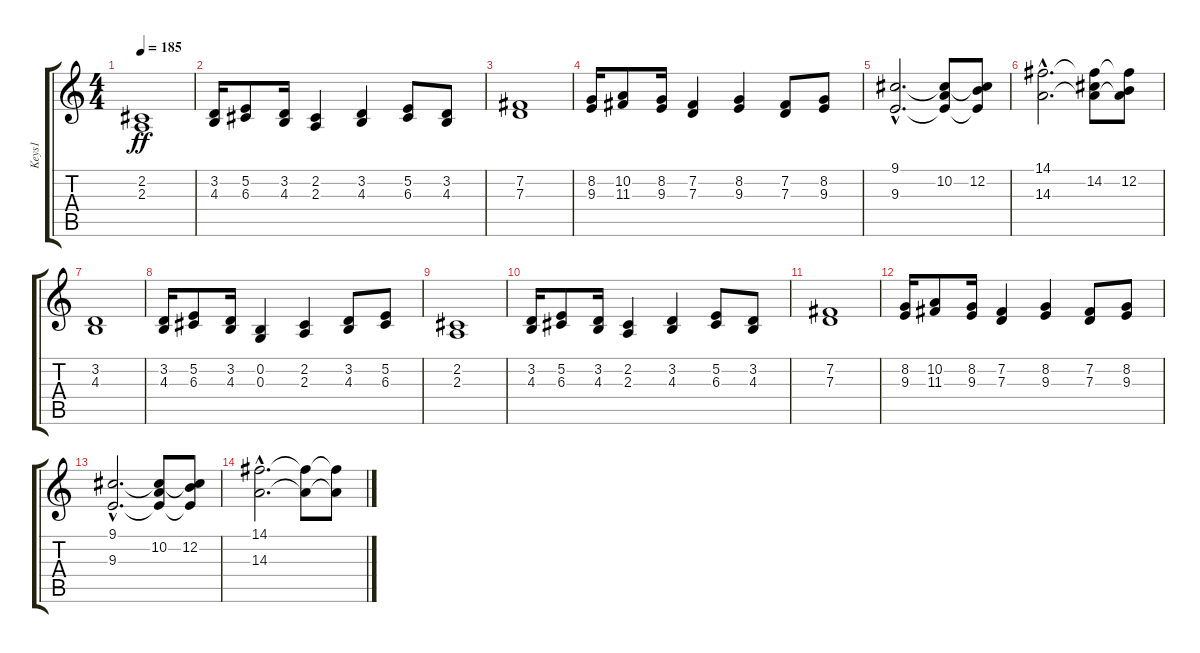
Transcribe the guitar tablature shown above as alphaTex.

\track ("Keys1" "Keys1") {instrument churchorgan}
\staff {score tabs}
\tuning (E4 B3 G3 D3 A2 E2) {hide}
\ts (4 4)
\tempo 185
\clef g2
\ks c
(2.2 2.3).1{dy ff} |
(3.2 4.3).16 (5.2 6.3).8 (3.2 4.3).16 (2.2 2.3).4 (3.2 4.3).4 (5.2 6.3).8 (3.2 4.3).8 |
(7.2 7.3).1 |
(8.2 9.3).16 (10.2 11.3).8 (8.2 9.3).16 (7.2 7.3).4 (8.2 9.3).4 (7.2 7.3).8 (8.2 9.3).8 |
(9.1{hac} 9.3{hac}).2{d} (9.1{t} 10.2 9.3{t}).8 (9.1{t} 12.2 9.3{t}).8 |
(14.1{hac} 14.3{hac}).2{d} (14.1{t} 14.2 14.3{t}).8 (14.1{t} 12.2 14.3{t}).8 |
(3.2 4.3).1 |
(3.2 4.3).16 (5.2 6.3).8 (3.2 4.3).16 (0.2 0.3).4 (2.2 2.3).4 (3.2 4.3).8 (5.2 6.3).8 |
(2.2 2.3).1 |
(3.2 4.3).16 (5.2 6.3).8 (3.2 4.3).16 (2.2 2.3).4 (3.2 4.3).4 (5.2 6.3).8 (3.2 4.3).8 |
(7.2 7.3).1 |
(8.2 9.3).16 (10.2 11.3).8 (8.2 9.3).16 (7.2 7.3).4 (8.2 9.3).4 (7.2 7.3).8 (8.2 9.3).8 |
(9.1{hac} 9.3{hac}).2{d} (9.1{t} 10.2 9.3{t}).8 (9.1{t} 12.2 9.3{t}).8 |
(14.1{hac} 14.3{hac}).2{d} (14.1{t} 14.3{t}).8 (14.1{t} 14.3{t}).8
